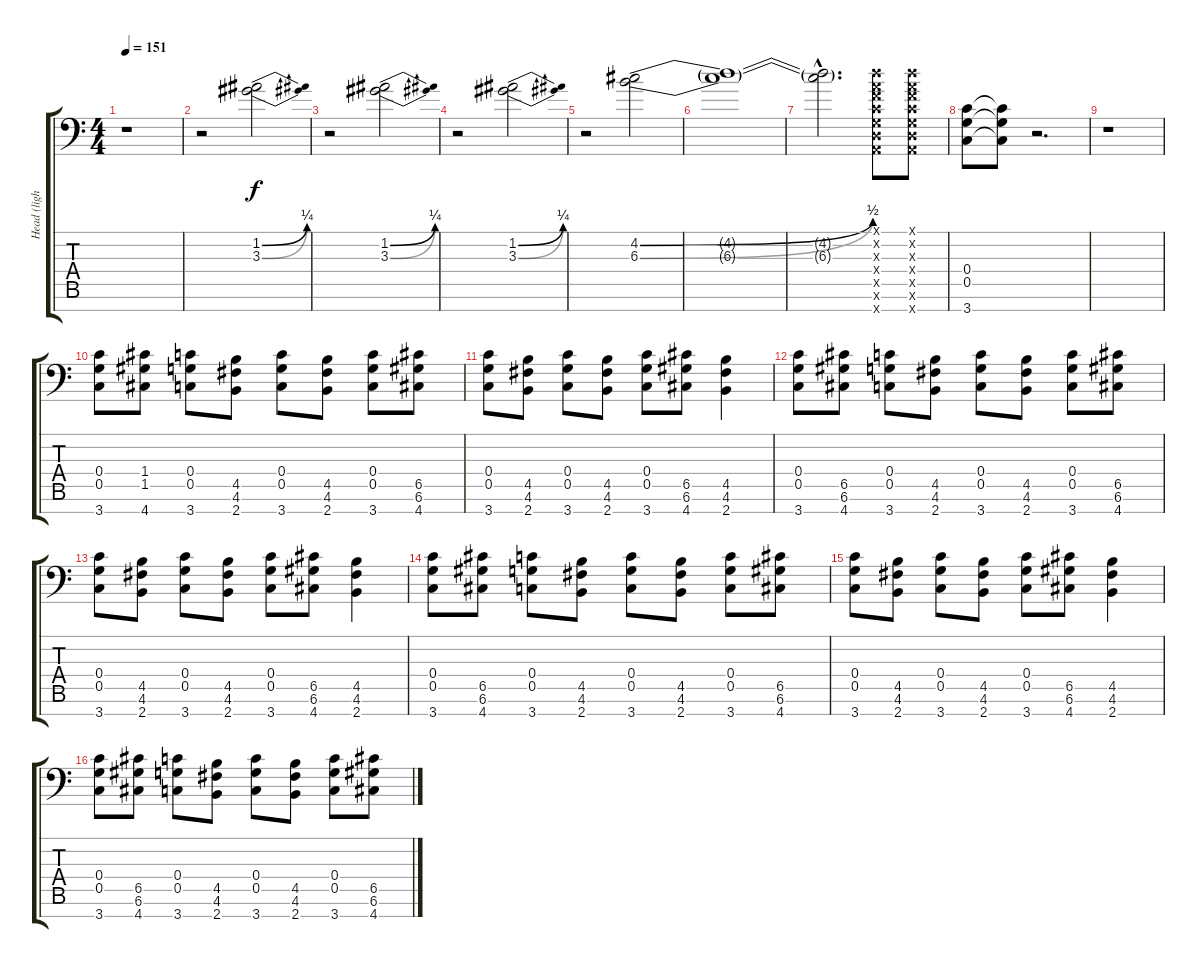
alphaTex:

\track ("Head (light dist-digital effects) " "Head (ligh") {instrument distortionguitar}
\staff {score tabs}
\tuning (D4 A3 F3 C3 G2 D2 A1) {hide}
\ts (4 4)
\tempo 151
\clef f4
\ks c
r.1{dy f instrument distortionguitar} |
r.2 (1.2{be (bend 0 0 60 1)} 3.3{be (bend 0 0 60 1)}).2{volume 10} |
r.2 (1.2{be (bend 0 0 60 1)} 3.3{be (bend 0 0 60 1)}).2 |
r.2 (1.2{be (bend 0 0 60 1)} 3.3{be (bend 0 0 60 1)}).2 |
r.2 (4.2{be (bend 0 0 60 2)} 6.3{be (bend 0 0 60 2)}).2 |
(4.2{t} 6.3{t}).1 |
(4.2{hac t} 6.3{hac t}).2{d} (0.1{x} 0.2{x} 0.3{x} 0.4{x} 0.5{x} 0.6{x} 0.7{x}).8 (0.1{x} 0.2{x} 0.3{x} 0.4{x} 0.5{x} 0.6{x} 0.7{x}).8 |
(0.4 0.5 3.7).8{volume 12} (0.4{t} 0.5{t} 3.7{t}).8 r.2{d} |
r.1 |
(0.4 0.5 3.7).8 (1.4 1.5 4.7).8 (0.4 0.5 3.7).8 (4.5 4.6 2.7).8 (0.4 0.5 3.7).8 (4.5 4.6 2.7).8 (0.4 0.5 3.7).8 (6.5 6.6 4.7).8 |
(0.4 0.5 3.7).8 (4.5 4.6 2.7).8 (0.4 0.5 3.7).8 (4.5 4.6 2.7).8 (0.4 0.5 3.7).8 (6.5 6.6 4.7).8 (4.5 4.6 2.7).4 |
(0.4 0.5 3.7).8 (6.5 6.6 4.7).8 (0.4 0.5 3.7).8 (4.5 4.6 2.7).8 (0.4 0.5 3.7).8 (4.5 4.6 2.7).8 (0.4 0.5 3.7).8 (6.5 6.6 4.7).8 |
(0.4 0.5 3.7).8 (4.5 4.6 2.7).8 (0.4 0.5 3.7).8 (4.5 4.6 2.7).8 (0.4 0.5 3.7).8 (6.5 6.6 4.7).8 (4.5 4.6 2.7).4 |
(0.4 0.5 3.7).8 (6.5 6.6 4.7).8 (0.4 0.5 3.7).8 (4.5 4.6 2.7).8 (0.4 0.5 3.7).8 (4.5 4.6 2.7).8 (0.4 0.5 3.7).8 (6.5 6.6 4.7).8 |
(0.4 0.5 3.7).8 (4.5 4.6 2.7).8 (0.4 0.5 3.7).8 (4.5 4.6 2.7).8 (0.4 0.5 3.7).8 (6.5 6.6 4.7).8 (4.5 4.6 2.7).4 |
(0.4 0.5 3.7).8 (6.5 6.6 4.7).8 (0.4 0.5 3.7).8 (4.5 4.6 2.7).8 (0.4 0.5 3.7).8 (4.5 4.6 2.7).8 (0.4 0.5 3.7).8 (6.5 6.6 4.7).8
